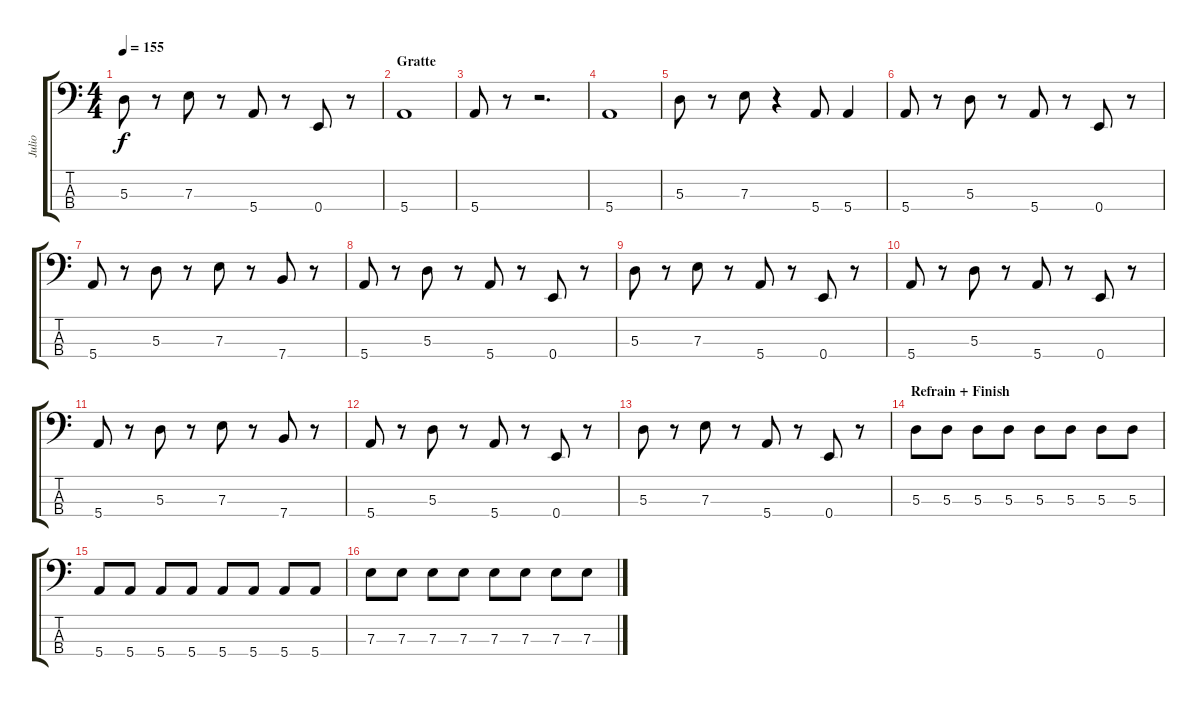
\track ("Julio" "Julio") {instrument electricbassfinger}
\staff {score tabs}
\tuning (G2 D2 A1 E1) {hide}
\ts (4 4)
\tempo 155
\clef f4
\ks c
5.3.8{dy f} r.8 7.3.8 r.8 5.4.8 r.8 0.4.8 r.8 |
\section ("" "Gratte")
5.4.1 |
5.4.8 r.8 r.2{d} |
5.4.1 |
5.3.8 r.8 7.3.8 r.4 5.4.8 5.4.4 |
5.4.8 r.8 5.3.8 r.8 5.4.8 r.8 0.4.8 r.8 |
5.4.8 r.8 5.3.8 r.8 7.3.8 r.8 7.4.8 r.8 |
5.4.8 r.8 5.3.8 r.8 5.4.8 r.8 0.4.8 r.8 |
5.3.8 r.8 7.3.8 r.8 5.4.8 r.8 0.4.8 r.8 |
5.4.8 r.8 5.3.8 r.8 5.4.8 r.8 0.4.8 r.8 |
5.4.8 r.8 5.3.8 r.8 7.3.8 r.8 7.4.8 r.8 |
5.4.8 r.8 5.3.8 r.8 5.4.8 r.8 0.4.8 r.8 |
5.3.8 r.8 7.3.8 r.8 5.4.8 r.8 0.4.8 r.8 |
\section ("" "Refrain + Finish")
5.3.8 5.3.8 5.3.8 5.3.8 5.3.8 5.3.8 5.3.8 5.3.8 |
5.4.8 5.4.8 5.4.8 5.4.8 5.4.8 5.4.8 5.4.8 5.4.8 |
7.3.8 7.3.8 7.3.8 7.3.8 7.3.8 7.3.8 7.3.8 7.3.8
